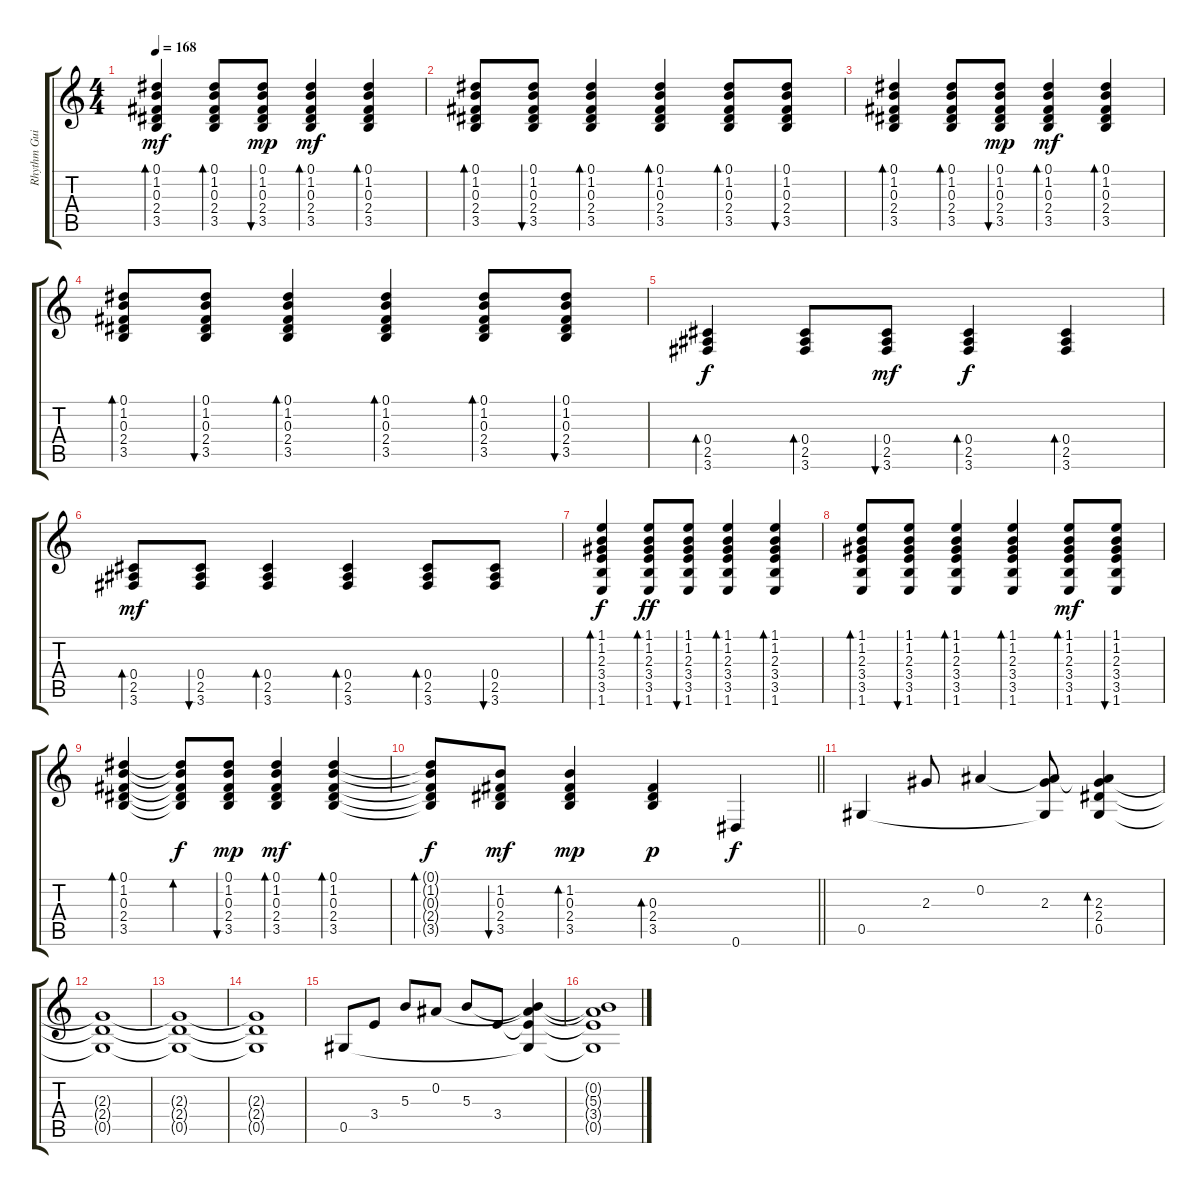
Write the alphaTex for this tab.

\track ("Rhythm Guitar R" "Rhythm Gui") {instrument acousticguitarsteel}
\staff {score tabs}
\tuning (Eb4 Bb3 Gb3 Db3 Ab2 Eb2) {hide}
\ts (4 4)
\tempo 168
\clef g2
\ks c
(0.1 1.2 0.3 2.4 3.5).4{bd 60 dy mf} (0.1 1.2 0.3 2.4 3.5).8{bd 60} (0.1 1.2 0.3 2.4 3.5).8{bu 60 dy mp} (0.1 1.2 0.3 2.4 3.5).4{bd 60 dy mf} (0.1 1.2 0.3 2.4 3.5).4{bd 60} |
(0.1 1.2 0.3 2.4 3.5).8{bd 60} (0.1 1.2 0.3 2.4 3.5).8{bu 60} (0.1 1.2 0.3 2.4 3.5).4{bd 60} (0.1 1.2 0.3 2.4 3.5).4{bd 60} (0.1 1.2 0.3 2.4 3.5).8{bd 60} (0.1 1.2 0.3 2.4 3.5).8{bu 60} |
(0.1 1.2 0.3 2.4 3.5).4{bd 60} (0.1 1.2 0.3 2.4 3.5).8{bd 60} (0.1 1.2 0.3 2.4 3.5).8{bu 60 dy mp} (0.1 1.2 0.3 2.4 3.5).4{bd 60 dy mf} (0.1 1.2 0.3 2.4 3.5).4{bd 60} |
(0.1 1.2 0.3 2.4 3.5).8{bd 60} (0.1 1.2 0.3 2.4 3.5).8{bu 60} (0.1 1.2 0.3 2.4 3.5).4{bd 60} (0.1 1.2 0.3 2.4 3.5).4{bd 60} (0.1 1.2 0.3 2.4 3.5).8{bd 60} (0.1 1.2 0.3 2.4 3.5).8{bu 60} |
(0.4 2.5 3.6).4{bd 60 dy f} (0.4 2.5 3.6).8{bd 60} (0.4 2.5 3.6).8{bu 60 dy mf} (0.4 2.5 3.6).4{bd 60 dy f} (0.4 2.5 3.6).4{bd 60} |
(0.4 2.5 3.6).8{bd 60 dy mf} (0.4 2.5 3.6).8{bu 60} (0.4 2.5 3.6).4{bd 60} (0.4 2.5 3.6).4{bd 60} (0.4 2.5 3.6).8{bd 60} (0.4 2.5 3.6).8{bu 60} |
(1.1 1.2 2.3 3.4 3.5 1.6).4{bd 60 dy f} (1.1 1.2 2.3 3.4 3.5 1.6).8{bd 60 dy ff} (1.1 1.2 2.3 3.4 3.5 1.6).8{bu 60} (1.1 1.2 2.3 3.4 3.5 1.6).4{bd 60} (1.1 1.2 2.3 3.4 3.5 1.6).4{bd 60} |
(1.1 1.2 2.3 3.4 3.5 1.6).8{bd 60} (1.1 1.2 2.3 3.4 3.5 1.6).8{bu 60} (1.1 1.2 2.3 3.4 3.5 1.6).4{bd 60} (1.1 1.2 2.3 3.4 3.5 1.6).4{bd 60} (1.1 1.2 2.3 3.4 3.5 1.6).8{bd 60 dy mf} (1.1 1.2 2.3 3.4 3.5 1.6).8{bu 60} |
(0.1 1.2 0.3 2.4 3.5).4{bd 60} (0.1{t} 1.2{t} 0.3{t} 2.4{t} 3.5{t}).8{bd 60 dy f} (0.1 1.2 0.3 2.4 3.5).8{bu 60 dy mp} (0.1 1.2 0.3 2.4 3.5).4{bd 60 dy mf} (0.1 1.2 0.3 2.4 3.5).4{bd 60} |
\barLineRight lightlight
(0.1{t} 1.2{t} 0.3{t} 2.4{t} 3.5{t}).8{bd 60 dy f} (1.2 0.3 2.4 3.5).8{bu 60 dy mf} (1.2 0.3 2.4 3.5).4{bd 60 dy mp} (0.3 2.4 3.5).4{bd 60 dy p} 0.6.4{dy f} |
\section ("" "")
0.5.4 2.3.8 0.2.4 (0.2{t} 2.3 0.5{t}).8 (0.2{t} 2.3 2.4 0.5).4{bd 30} |
(2.3{t} 2.4{t} 0.5{t}).1 |
(2.3{t} 2.4{t} 0.5{t}).1 |
(2.3{t} 2.4{t} 0.5{t}).1 |
0.5.8 3.4.8 5.3.8 0.2.8 5.3.8 3.4.8 (0.2{t} 5.3{t} 3.4{t} 0.5{t}).4 |
(0.2{t} 5.3{t} 3.4{t} 0.5{t}).1
